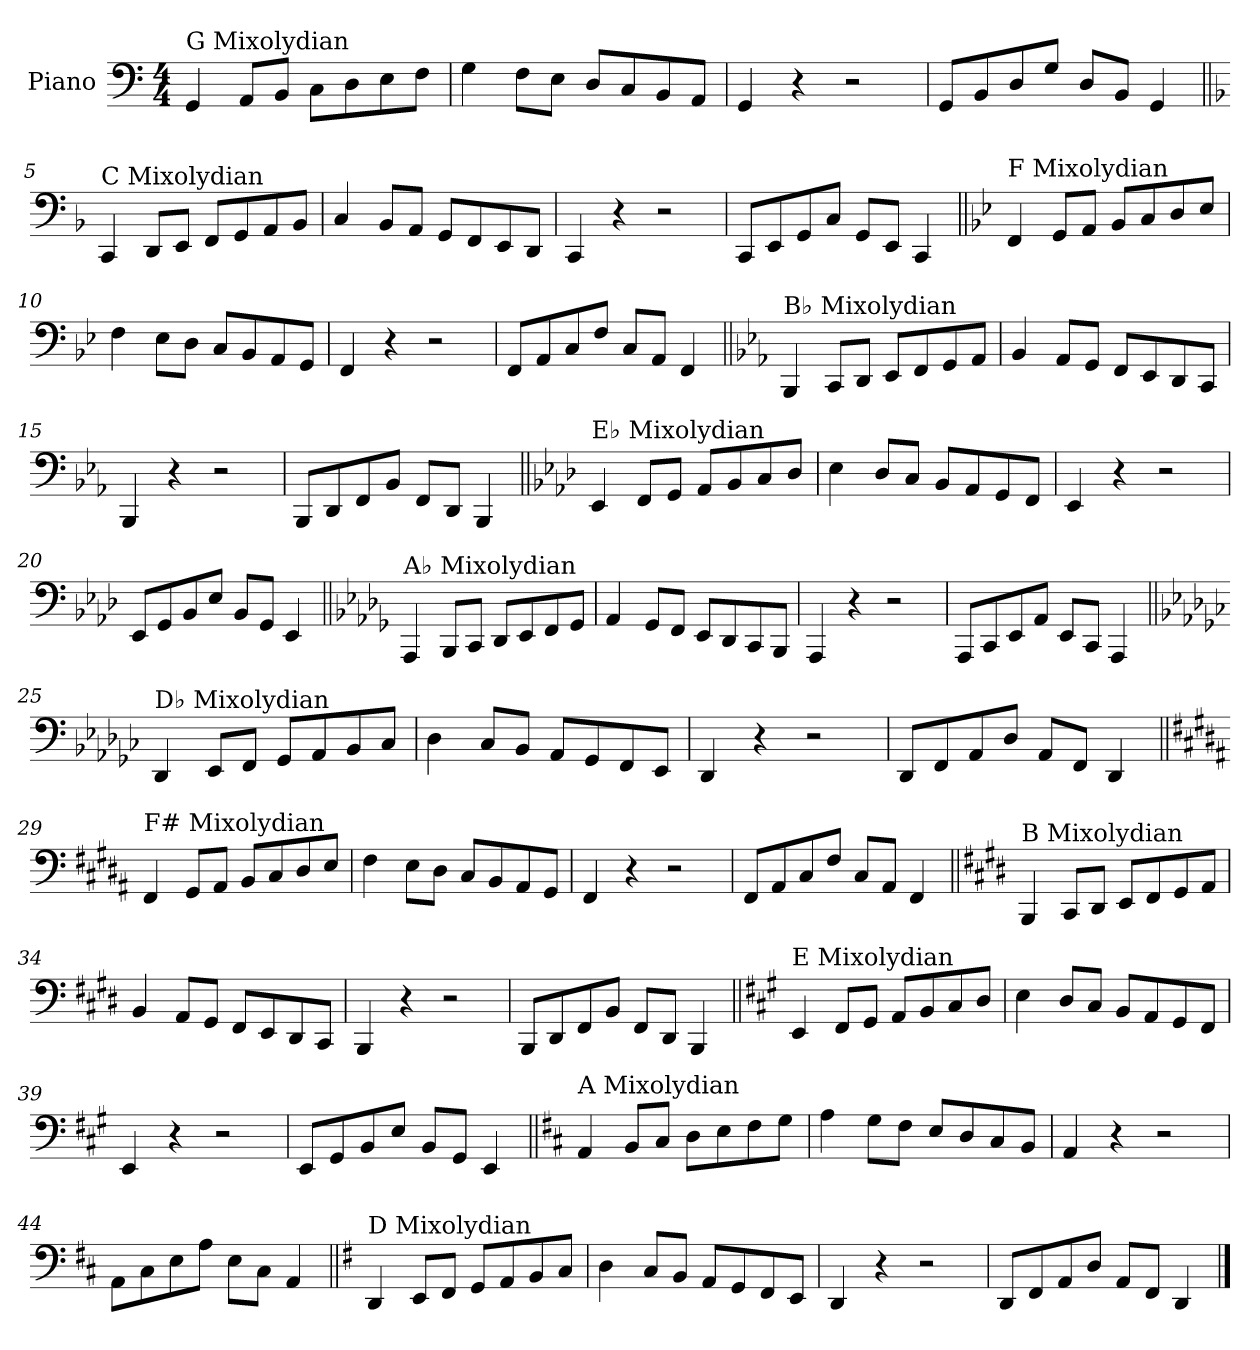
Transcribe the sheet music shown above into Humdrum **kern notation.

**kern
*part1
*staff1
*I"Piano
*I'Pno.
*clefF4
*k[]
*M4/4
=1
!LO:TX:a:t=G Mixolydian
4GG/
8AA/L
8BB/J
8C\L
8D\
8E\
8F\J
=2
4G\
8F\L
8E\J
8D/L
8C/
8BB/
8AA/J
=3
4GG/
4r
2r
=4
8GG/L
8BB/
8D/
8G/J
8D/L
8BB/J
4GG/
!!LO:LB:g=z
=5||
*k[b-]
!LO:TX:a:t=C Mixolydian
4CC/
8DD/L
8EE/J
8FF/L
8GG/
8AA/
8BB-/J
=6
4C/
8BB-/L
8AA/J
8GG/L
8FF/
8EE/
8DD/J
=7
4CC/
4r
2r
=8
8CC/L
8EE/
8GG/
8C/J
8GG/L
8EE/J
4CC/
!!LO:LB:g=z
=9||
*k[b-e-]
!LO:TX:a:t=F Mixolydian
4FF/
8GG/L
8AA/J
8BB-/L
8C/
8D/
8E-/J
=10
4F\
8E-\L
8D\J
8C/L
8BB-/
8AA/
8GG/J
=11
4FF/
4r
2r
=12
8FF/L
8AA/
8C/
8F/J
8C/L
8AA/J
4FF/
!!LO:LB:g=z
=13||
*k[b-e-a-]
!LO:TX:a:t=B♭ Mixolydian
4BBB-/
8CC/L
8DD/J
8EE-/L
8FF/
8GG/
8AA-/J
=14
4BB-/
8AA-/L
8GG/J
8FF/L
8EE-/
8DD/
8CC/J
=15
4BBB-/
4r
2r
=16
8BBB-/L
8DD/
8FF/
8BB-/J
8FF/L
8DD/J
4BBB-/
!!LO:LB:g=z
=17||
*k[b-e-a-d-]
!LO:TX:a:t=E♭ Mixolydian
4EE-/
8FF/L
8GG/J
8AA-/L
8BB-/
8C/
8D-/J
=18
4E-\
8D-/L
8C/J
8BB-/L
8AA-/
8GG/
8FF/J
=19
4EE-/
4r
2r
=20
8EE-/L
8GG/
8BB-/
8E-/J
8BB-/L
8GG/J
4EE-/
!!LO:LB:g=z
=21||
*k[b-e-a-d-g-]
!LO:TX:a:t=A♭ Mixolydian
4AAA-/
8BBB-/L
8CC/J
8DD-/L
8EE-/
8FF/
8GG-/J
=22
4AA-/
8GG-/L
8FF/J
8EE-/L
8DD-/
8CC/
8BBB-/J
=23
4AAA-/
4r
2r
=24
8AAA-/L
8CC/
8EE-/
8AA-/J
8EE-/L
8CC/J
4AAA-/
!!LO:LB:g=z
=25||
*k[b-e-a-d-g-c-]
!LO:TX:a:t=D♭ Mixolydian
4DD-/
8EE-/L
8FF/J
8GG-/L
8AA-/
8BB-/
8C-/J
=26
4D-\
8C-/L
8BB-/J
8AA-/L
8GG-/
8FF/
8EE-/J
=27
4DD-/
4r
2r
=28
8DD-/L
8FF/
8AA-/
8D-/J
8AA-/L
8FF/J
4DD-/
!!LO:LB:g=z
=29||
*k[f#c#g#d#a#]
!LO:TX:a:t=F# Mixolydian
4FF#/
8GG#/L
8AA#/J
8BB/L
8C#/
8D#/
8E/J
=30
4F#\
8E\L
8D#\J
8C#/L
8BB/
8AA#/
8GG#/J
=31
4FF#/
4r
2r
=32
8FF#/L
8AA#/
8C#/
8F#/J
8C#/L
8AA#/J
4FF#/
!!LO:LB:g=z
=33||
*k[f#c#g#d#]
!LO:TX:a:t=B Mixolydian
4BBB/
8CC#/L
8DD#/J
8EE/L
8FF#/
8GG#/
8AA/J
=34
4BB/
8AA/L
8GG#/J
8FF#/L
8EE/
8DD#/
8CC#/J
=35
4BBB/
4r
2r
=36
8BBB/L
8DD#/
8FF#/
8BB/J
8FF#/L
8DD#/J
4BBB/
!!LO:LB:g=z
=37||
*k[f#c#g#]
!LO:TX:a:t=E Mixolydian
4EE/
8FF#/L
8GG#/J
8AA/L
8BB/
8C#/
8D/J
=38
4E\
8D/L
8C#/J
8BB/L
8AA/
8GG#/
8FF#/J
=39
4EE/
4r
2r
=40
8EE/L
8GG#/
8BB/
8E/J
8BB/L
8GG#/J
4EE/
!!LO:LB:g=z
=41||
*k[f#c#]
!LO:TX:a:t=A Mixolydian
4AA/
8BB/L
8C#/J
8D\L
8E\
8F#\
8G\J
=42
4A\
8G\L
8F#\J
8E/L
8D/
8C#/
8BB/J
=43
4AA/
4r
2r
=44
8AA\L
8C#\
8E\
8A\J
8E\L
8C#\J
4AA/
!!LO:LB:g=z
=45||
*k[f#]
!LO:TX:a:t=D Mixolydian
4DD/
8EE/L
8FF#/J
8GG/L
8AA/
8BB/
8C/J
=46
4D\
8C/L
8BB/J
8AA/L
8GG/
8FF#/
8EE/J
=47
4DD/
4r
2r
=48
8DD/L
8FF#/
8AA/
8D/J
8AA/L
8FF#/J
4DD/
==
*-
